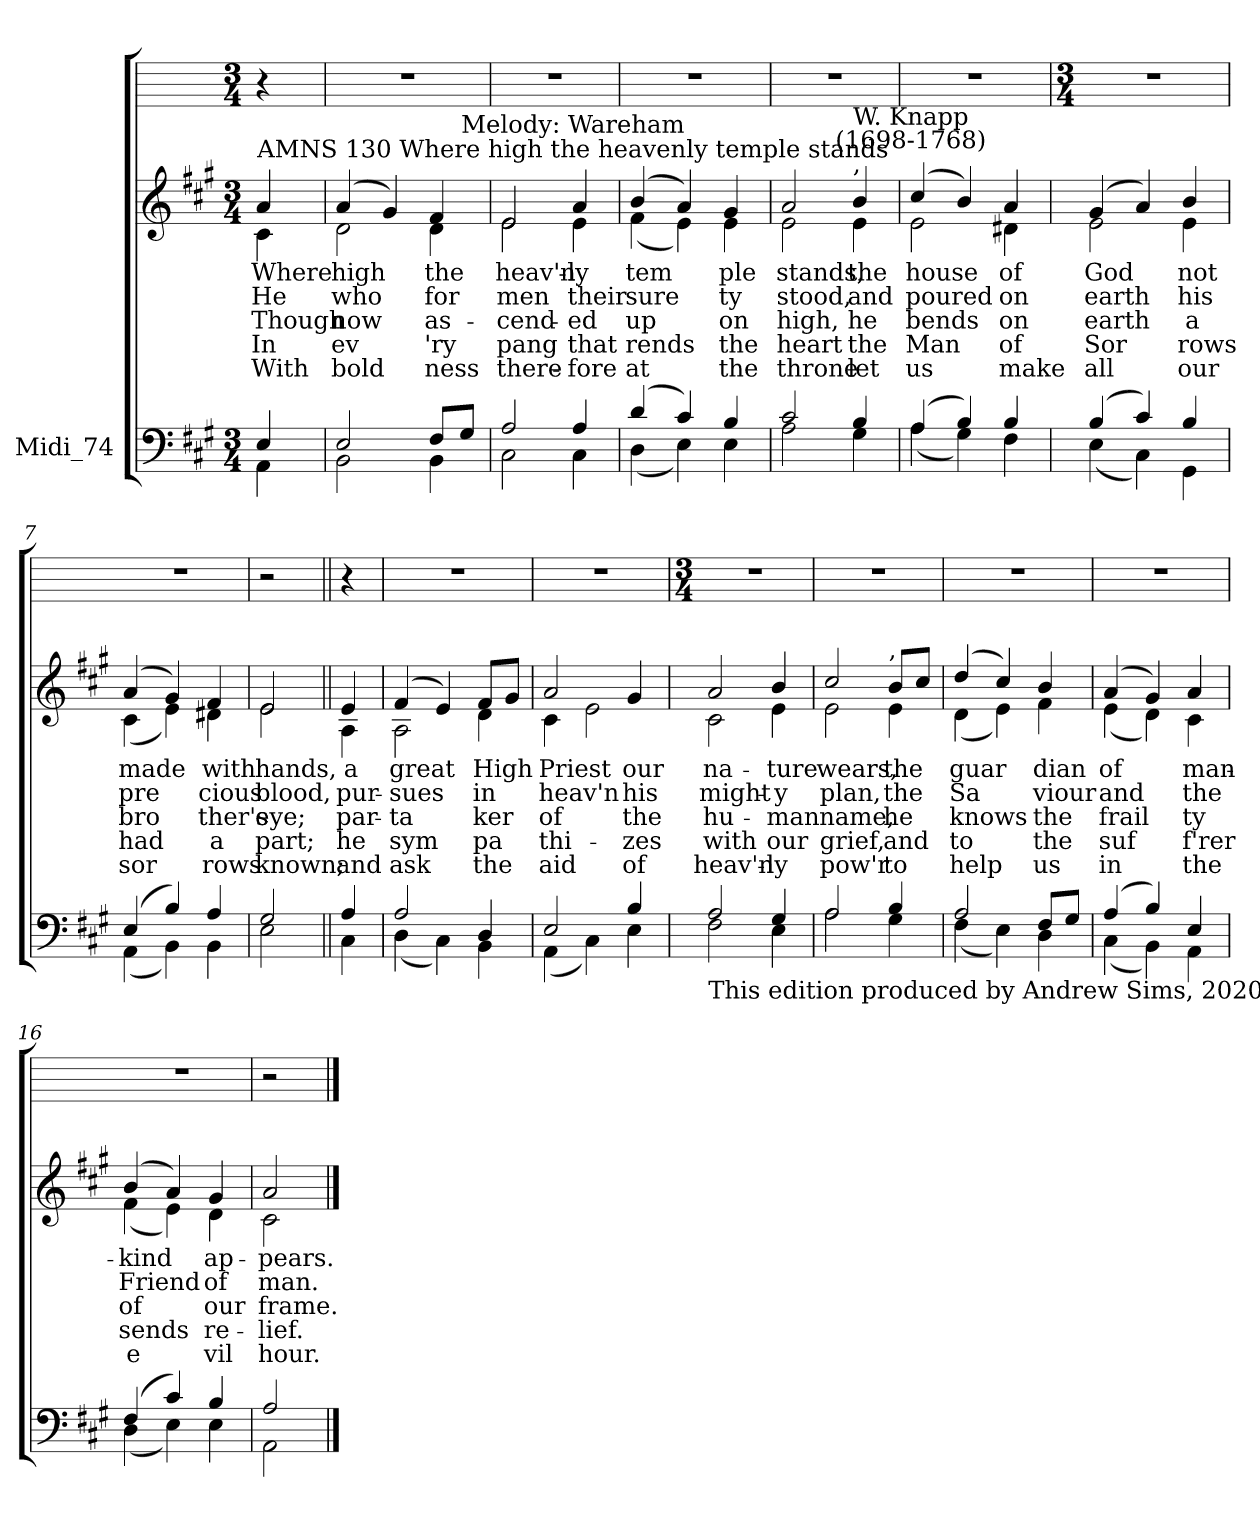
**kern	**kern	**text	**text	**text	**text	**text	**kern
*part3	*part2	*part2	*part2	*part2	*part2	*part2	*part1
*staff3	*staff2	*staff2	*staff2	*staff2	*staff2	*staff2	*staff1
*I"Midi_74	*	*	*	*	*	*	*
*clefF4	*clefG2	*	*	*	*	*	*
*k[f#c#g#]	*k[f#c#g#]	*	*	*	*	*	*
*A:	*A:	*	*	*	*	*	*
*M3/4	*M3/4	*	*	*	*	*	*M3/4
=	=	=	=	=	=	=	=
*^	*	*	*	*	*	*	*
!	!	!LO:TX:a:cj:t=M. Bruce\n(1746-1767)	!	!	!	!	!	!
!	!	!	!LO:LY:b	!LO:LY:b	!LO:LY:b	!LO:LY:b	!LO:LY:b	!
*	*	*^	*	*	*	*	*	*
4E/	4AA\	4a/	4c#\	Where	He	Though	In	With	4r
=1	=1	=1	=1	=1	=1	=1	=1	=1	=1
!	!	!	!	!LO:LY:b	!LO:LY:b	!LO:LY:b	!LO:LY:b	!LO:LY:b	!
2E/	2BB\	(>4a/	2d\	high	who	now	ev	bold	2.r
.	.	4g#/)	.	.	.	.	.	.	.
!	!	!	!	!LO:LY:b	!LO:LY:b	!LO:LY:b	!LO:LY:b	!LO:LY:b	!
8F#/L	4BB\	4f#/	4d\	the	for	as-	-'ry	ness	.
8G#/J	.	.	.	.	.	.	.	.	.
=2	=2	=2	=2	=2	=2	=2	=2	=2	=2
!	!	!	!	!LO:LY:b	!LO:LY:b	!LO:LY:b	!LO:LY:b	!LO:LY:b	!
2A/	2C#\	2e/	2e\	heav'n-	-men	cend-	-pang	there-	2.r
!	!	!LO:TX:a:cj:t=AMNS 130 Where high the heavenly temple stands	!	!	!	!	!	!	!
!	!	!LO:TX:a:cj:t=Melody&colon; Wareham	!	!	!	!	!	!	!
!	!	!	!	!LO:LY:b	!LO:LY:b	!LO:LY:b	!LO:LY:b	!LO:LY:b	!
4A/	4C#\	4a/	4e\	-ly	their	ed	that	fore	.
=3	=3	=3	=3	=3	=3	=3	=3	=3	=3
!	!	!	!	!LO:LY:b	!LO:LY:b	!LO:LY:b	!LO:LY:b	!LO:LY:b	!
(>4d/	(<4D\	(>4b/	(<4f#\	tem	sure	up	rends	at	2.r
4c#/)	4E\)	4a/)	4e\)	.	.	.	.	.	.
!	!	!	!	!LO:LY:b	!LO:LY:b	!LO:LY:b	!LO:LY:b	!LO:LY:b	!
4B/	4E\	4g#/	4e\	ple	ty	on	the	the	.
=4	=4	=4	=4	=4	=4	=4	=4	=4	=4
!	!	!	!	!LO:LY:b	!LO:LY:b	!LO:LY:b	!LO:LY:b	!LO:LY:b	!
2c#/	2A\	2a/	2e\	stands,	stood,	high,	heart	throne	2.r
!	!	!LO:TX:a:t=,	!	!	!	!	!	!	!
!	!	!	!	!LO:LY:b	!LO:LY:b	!LO:LY:b	!LO:LY:b	!LO:LY:b	!
4B/	4G#\	4b/	4e\	the	and	he	the	let	.
=5	=5	=5	=5	=5	=5	=5	=5	=5	=5
!	!	!LO:TX:a:cj:t=W. Knapp\n(1698-1768)	!	!	!	!	!	!	!
!	!	!	!	!LO:LY:b	!LO:LY:b	!LO:LY:b	!LO:LY:b	!LO:LY:b	!
(>4A/	(<4A\	(>4cc#/	2e\	house	poured	bends	Man	us	2.r
4B/)	4G#\)	4b/)	.	.	.	.	.	.	.
!	!	!	!	!LO:LY:b	!LO:LY:b	!LO:LY:b	!LO:LY:b	!LO:LY:b	!
4B/	4F#\	4a/	4d#X\	of	on	on	of	make	.
!!LO:LB:g=z
=6	=6	=6	=6	=6	=6	=6	=6	=6	=6
*	*	*	*	*	*	*	*	*	*M3/4
!	!	!	!	!LO:LY:b	!LO:LY:b	!LO:LY:b	!LO:LY:b	!LO:LY:b	!
(>4B/	(<4E\	(>4g#/	2e\	God	earth	earth	Sor	all	2.r
4c#/)	4C#\)	4a/)	.	.	.	.	.	.	.
!	!	!	!	!LO:LY:b	!LO:LY:b	!LO:LY:b	!LO:LY:b	!LO:LY:b	!
4B/	4GG#\	4b/	4e\	not	his	a	rows	our	.
=7	=7	=7	=7	=7	=7	=7	=7	=7	=7
!	!	!	!	!LO:LY:b	!LO:LY:b	!LO:LY:b	!LO:LY:b	!LO:LY:b	!
(>4E/	(<4AA\	(>4a/	(<4c#\	made	pre	bro	had	sor	2.r
4B/)	4BB\)	4g#/)	4e\)	.	.	.	.	.	.
!	!	!	!	!LO:LY:b	!LO:LY:b	!LO:LY:b	!LO:LY:b	!LO:LY:b	!
4A/	4BB\	4f#/	4d#X\	with	cious	ther's	a	rows	.
=8	=8	=8	=8	=8	=8	=8	=8	=8	=8
!	!	!	!	!LO:LY:b	!LO:LY:b	!LO:LY:b	!LO:LY:b	!LO:LY:b	!
2G#/	2E\	2e/	2e\	hands,	blood,	eye;	part;	known;	2r
=9||	=9||	=9||	=9||	=9||	=9||	=9||	=9||	=9||	=9||
!	!	!	!	!LO:LY:b	!LO:LY:b	!LO:LY:b	!LO:LY:b	!LO:LY:b	!
4A/	4C#\	4e/	4A\	a	pur-	-par-	-he	and	4r
=10	=10	=10	=10	=10	=10	=10	=10	=10	=10
!	!	!	!	!LO:LY:b	!LO:LY:b	!LO:LY:b	!LO:LY:b	!LO:LY:b	!
2A/	(<4D\	(>4f#/	2A\	great	sues	ta	sym	ask	2.r
.	4C#\)	4e/)	.	.	.	.	.	.	.
!	!	!	!	!LO:LY:b	!LO:LY:b	!LO:LY:b	!LO:LY:b	!LO:LY:b	!
4D/	4BB\	8f#/L	4d\	High	in	ker	pa	the	.
.	.	8g#/J	.	.	.	.	.	.	.
=11	=11	=11	=11	=11	=11	=11	=11	=11	=11
!	!	!	!	!LO:LY:b	!LO:LY:b	!LO:LY:b	!LO:LY:b	!LO:LY:b	!
2E/	(<4AA\	2a/	4c#\	Priest	heav'n	of	thi-	-aid	2.r
.	4C#\)	.	2e\	.	.	.	.	.	.
!	!	!	!	!LO:LY:b	!LO:LY:b	!LO:LY:b	!LO:LY:b	!LO:LY:b	!
4B/	4E\	4g#/	.	our	his	the	zes	of	.
!!LO:LB:g=z
=12	=12	=12	=12	=12	=12	=12	=12	=12	=12
*	*	*	*	*	*	*	*	*	*M3/4
!LO:TX:b:t=This edition produced by Andrew Sims, 2020	!	!	!	!	!	!	!	!	!
!	!	!	!	!LO:LY:b	!LO:LY:b	!LO:LY:b	!LO:LY:b	!LO:LY:b	!
2A/	2F#\	2a/	2c#\	na-	-might-	-hu-	-with	heav'n-	2.r
!	!	!	!	!LO:LY:b	!LO:LY:b	!LO:LY:b	!LO:LY:b	!LO:LY:b	!
4G#/	4E\	4b/	4e\	-ture	y	man	our	ly	.
=13	=13	=13	=13	=13	=13	=13	=13	=13	=13
!	!	!	!	!LO:LY:b	!LO:LY:b	!LO:LY:b	!LO:LY:b	!LO:LY:b	!
2A/	2A\	2cc#/	2e\	wears,	plan,	name,	grief,	pow'r	2.r
!	!	!LO:TX:a:t=,	!	!	!	!	!	!	!
!	!	!	!	!LO:LY:b	!LO:LY:b	!LO:LY:b	!LO:LY:b	!LO:LY:b	!
4B/	4G#\	8b/L	4e\	the	the	he	and	to	.
.	.	8cc#/J	.	.	.	.	.	.	.
=14	=14	=14	=14	=14	=14	=14	=14	=14	=14
!	!	!	!	!LO:LY:b	!LO:LY:b	!LO:LY:b	!LO:LY:b	!LO:LY:b	!
2A/	(<4F#\	(>4dd/	(<4d\	guar	Sa	knows	to	help	2.r
.	4E\)	4cc#/)	4e\)	.	.	.	.	.	.
!	!	!	!	!LO:LY:b	!LO:LY:b	!LO:LY:b	!LO:LY:b	!LO:LY:b	!
8F#/L	4D\	4b/	4f#\	dian	viour	the	the	us	.
8G#/J	.	.	.	.	.	.	.	.	.
=15	=15	=15	=15	=15	=15	=15	=15	=15	=15
!	!	!	!	!LO:LY:b	!LO:LY:b	!LO:LY:b	!LO:LY:b	!LO:LY:b	!
(>4A/	(<4C#\	(>4a/	(<4e\	of	and	frail	suf	in	2.r
4B/)	4BB\)	4g#/)	4d\)	.	.	.	.	.	.
!	!	!	!	!LO:LY:b	!LO:LY:b	!LO:LY:b	!LO:LY:b	!LO:LY:b	!
4E/	4AA\	4a/	4c#\	man-	-the	ty	f'rer	the	.
=16	=16	=16	=16	=16	=16	=16	=16	=16	=16
!	!	!	!	!LO:LY:b	!LO:LY:b	!LO:LY:b	!LO:LY:b	!LO:LY:b	!
(4F#/	(<4D\	(>4b/	(<4f#\	kind	Friend	of	sends	e	2.r
4c#/)	4E\)	4a/)	4e\)	.	.	.	.	.	.
!	!	!	!	!LO:LY:b	!LO:LY:b	!LO:LY:b	!LO:LY:b	!LO:LY:b	!
4B/	4E\	4g#/	4d\	ap-	-of	our	re-	-vil	.
=17	=17	=17	=17	=17	=17	=17	=17	=17	=17
!	!	!	!	!LO:LY:b	!LO:LY:b	!LO:LY:b	!LO:LY:b	!LO:LY:b	!
2A/	2AA\	2a/	2c#\	pears.	man.	frame.	lief.	hour.	2r
*v	*v	*	*	*	*	*	*	*	*
*	*v	*v	*	*	*	*	*	*
==	==	==	==	==	==	==	==
*-	*-	*-	*-	*-	*-	*-	*-
